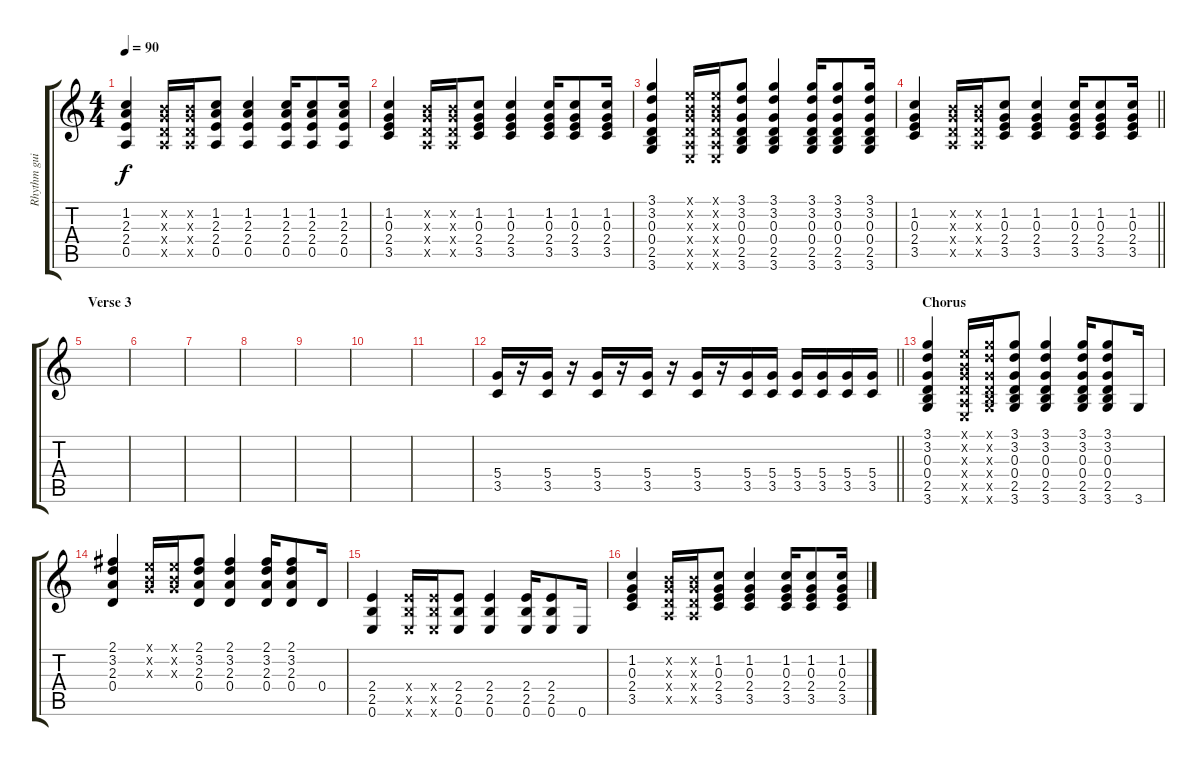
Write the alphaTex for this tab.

\track ("Rhythm guitar" "Rhythm gui") {instrument distortionguitar}
\staff {score tabs}
\tuning (E4 B3 G3 D3 A2 E2) {hide}
\ts (4 4)
\tempo 90
\clef g2
\ks c
(1.2 2.3 2.4 0.5).4{dy f} (0.2{x} 0.3{x} 0.4{x} 0.5{x}).16 (0.2{x} 0.3{x} 0.4{x} 0.5{x}).16 (1.2 2.3 2.4 0.5).8 (1.2 2.3 2.4 0.5).4 (1.2 2.3 2.4 0.5).16 (1.2 2.3 2.4 0.5).8 (1.2 2.3 2.4 0.5).16 |
(1.2 0.3 2.4 3.5).4 (0.2{x} 0.3{x} 0.4{x} 0.5{x}).16 (0.2{x} 0.3{x} 0.4{x} 0.5{x}).16 (1.2 0.3 2.4 3.5).8 (1.2 0.3 2.4 3.5).4 (1.2 0.3 2.4 3.5).16 (1.2 0.3 2.4 3.5).8 (1.2 0.3 2.4 3.5).16 |
(3.1 3.2 0.3 0.4 2.5 3.6).4 (0.1{x} 0.2{x} 0.3{x} 0.4{x} 0.5{x} 0.6{x}).16 (0.1{x} 0.2{x} 0.3{x} 0.4{x} 0.5{x} 0.6{x}).16 (3.1 3.2 0.3 0.4 2.5 3.6).8 (3.1 3.2 0.3 0.4 2.5 3.6).4 (3.1 3.2 0.3 0.4 2.5 3.6).16 (3.1 3.2 0.3 0.4 2.5 3.6).8 (3.1 3.2 0.3 0.4 2.5 3.6).16 |
\barLineRight lightlight
(1.2 0.3 2.4 3.5).4 (0.2{x} 0.3{x} 0.4{x} 0.5{x}).16 (0.2{x} 0.3{x} 0.4{x} 0.5{x}).16 (1.2 0.3 2.4 3.5).8 (1.2 0.3 2.4 3.5).4 (1.2 0.3 2.4 3.5).16 (1.2 0.3 2.4 3.5).8 (1.2 0.3 2.4 3.5).16 |
\section ("" "Verse 3")
|
|
|
|
|
|
|
\barLineRight lightlight
(5.4 3.5).16 r.16 (5.4 3.5).16 r.16 (5.4 3.5).16 r.16 (5.4 3.5).16 r.16 (5.4 3.5).16 r.16 (5.4 3.5).16 (5.4 3.5).16 (5.4 3.5).16 (5.4 3.5).16 (5.4 3.5).16 (5.4 3.5).16 |
\section ("" "Chorus")
(3.1 3.2 0.3 0.4 2.5 3.6).4 (0.1{x} 0.2{x} 0.3{x} 0.4{x} 0.5{x} 0.6{x}).16 (3.1{x} 3.2{x} 0.3{x} 0.4{x} 2.5{x} 3.6{x}).16 (3.1 3.2 0.3 0.4 2.5 3.6).8 (3.1 3.2 0.3 0.4 2.5 3.6).4 (3.1 3.2 0.3 0.4 2.5 3.6).16 (3.1 3.2 0.3 0.4 2.5 3.6).8 3.6.16 |
(2.1 3.2 2.3 0.4).4 (0.1{x} 0.2{x} 0.3{x}).16 (0.1{x} 0.2{x} 0.3{x}).16 (2.1 3.2 2.3 0.4).8 (2.1 3.2 2.3 0.4).4 (2.1 3.2 2.3 0.4).16 (2.1 3.2 2.3 0.4).8 0.4.16 |
(2.4 2.5 0.6).4 (2.4{x} 2.5{x} 0.6{x}).16 (2.4{x} 2.5{x} 0.6{x}).16 (2.4 2.5 0.6).8 (2.4 2.5 0.6).4 (2.4 2.5 0.6).16 (2.4 2.5 0.6).8 0.6.16 |
(1.2 0.3 2.4 3.5).4 (0.2{x} 0.3{x} 0.4{x} 0.5{x}).16 (0.2{x} 0.3{x} 0.4{x} 0.5{x}).16 (1.2 0.3 2.4 3.5).8 (1.2 0.3 2.4 3.5).4 (1.2 0.3 2.4 3.5).16 (1.2 0.3 2.4 3.5).8 (1.2 0.3 2.4 3.5).16
